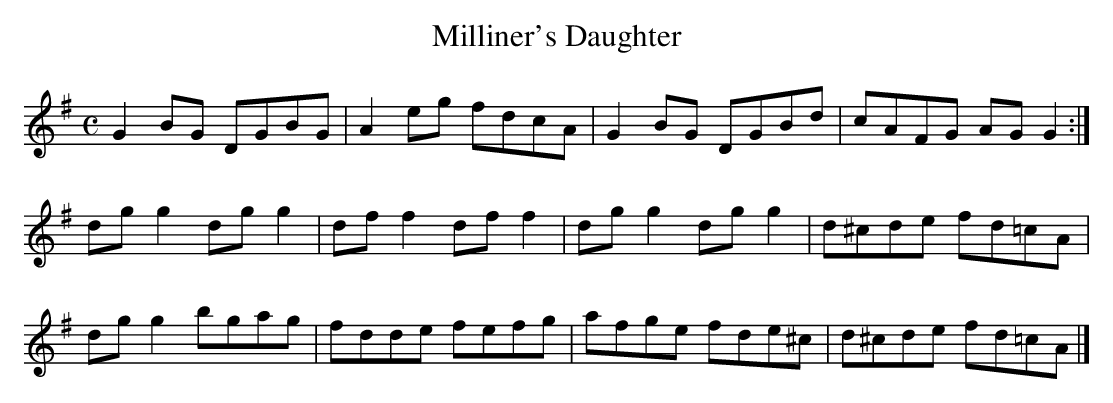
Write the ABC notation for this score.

X:1
T:Milliner's Daughter
M:C
L:1/8
K:G Major
G2BG DGBG|A2eg fdcA|G2BG DGBd|cAFG AGG2:|!
dgg2 dgg2|dff2 dff2|dgg2 dgg2|d^cde fd=cA|!
dgg2 bgag|fdde fefg|afge fde^c|d^cde fd=cA|]!
